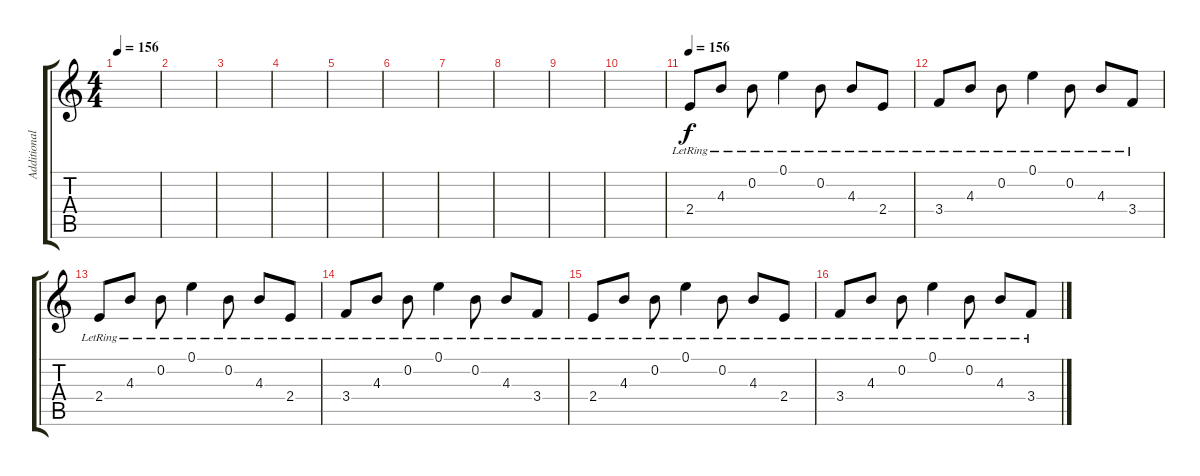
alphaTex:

\track ("Additional guitar" "Additional") {instrument acousticguitarsteel}
\staff {score tabs}
\tuning (E4 B3 G3 D3 A2 D2) {hide}
\ts (4 4)
\tempo 156
\clef g2
\ks c
|
|
|
|
|
|
|
|
|
|
\tempo 156
2.4{lr}.8 4.3{lr}.8 0.2{lr}.8 0.1{lr}.4 0.2{lr}.8 4.3{lr}.8 2.4{lr}.8 |
3.4{lr}.8 4.3{lr}.8 0.2{lr}.8 0.1{lr}.4 0.2{lr}.8 4.3{lr}.8 3.4{lr}.8 |
2.4{lr}.8 4.3{lr}.8 0.2{lr}.8 0.1{lr}.4 0.2{lr}.8 4.3{lr}.8 2.4{lr}.8 |
3.4{lr}.8 4.3{lr}.8 0.2{lr}.8 0.1{lr}.4 0.2{lr}.8 4.3{lr}.8 3.4{lr}.8 |
2.4{lr}.8 4.3{lr}.8 0.2{lr}.8 0.1{lr}.4 0.2{lr}.8 4.3{lr}.8 2.4{lr}.8 |
3.4{lr}.8 4.3{lr}.8 0.2{lr}.8 0.1{lr}.4 0.2{lr}.8 4.3{lr}.8 3.4{lr}.8
